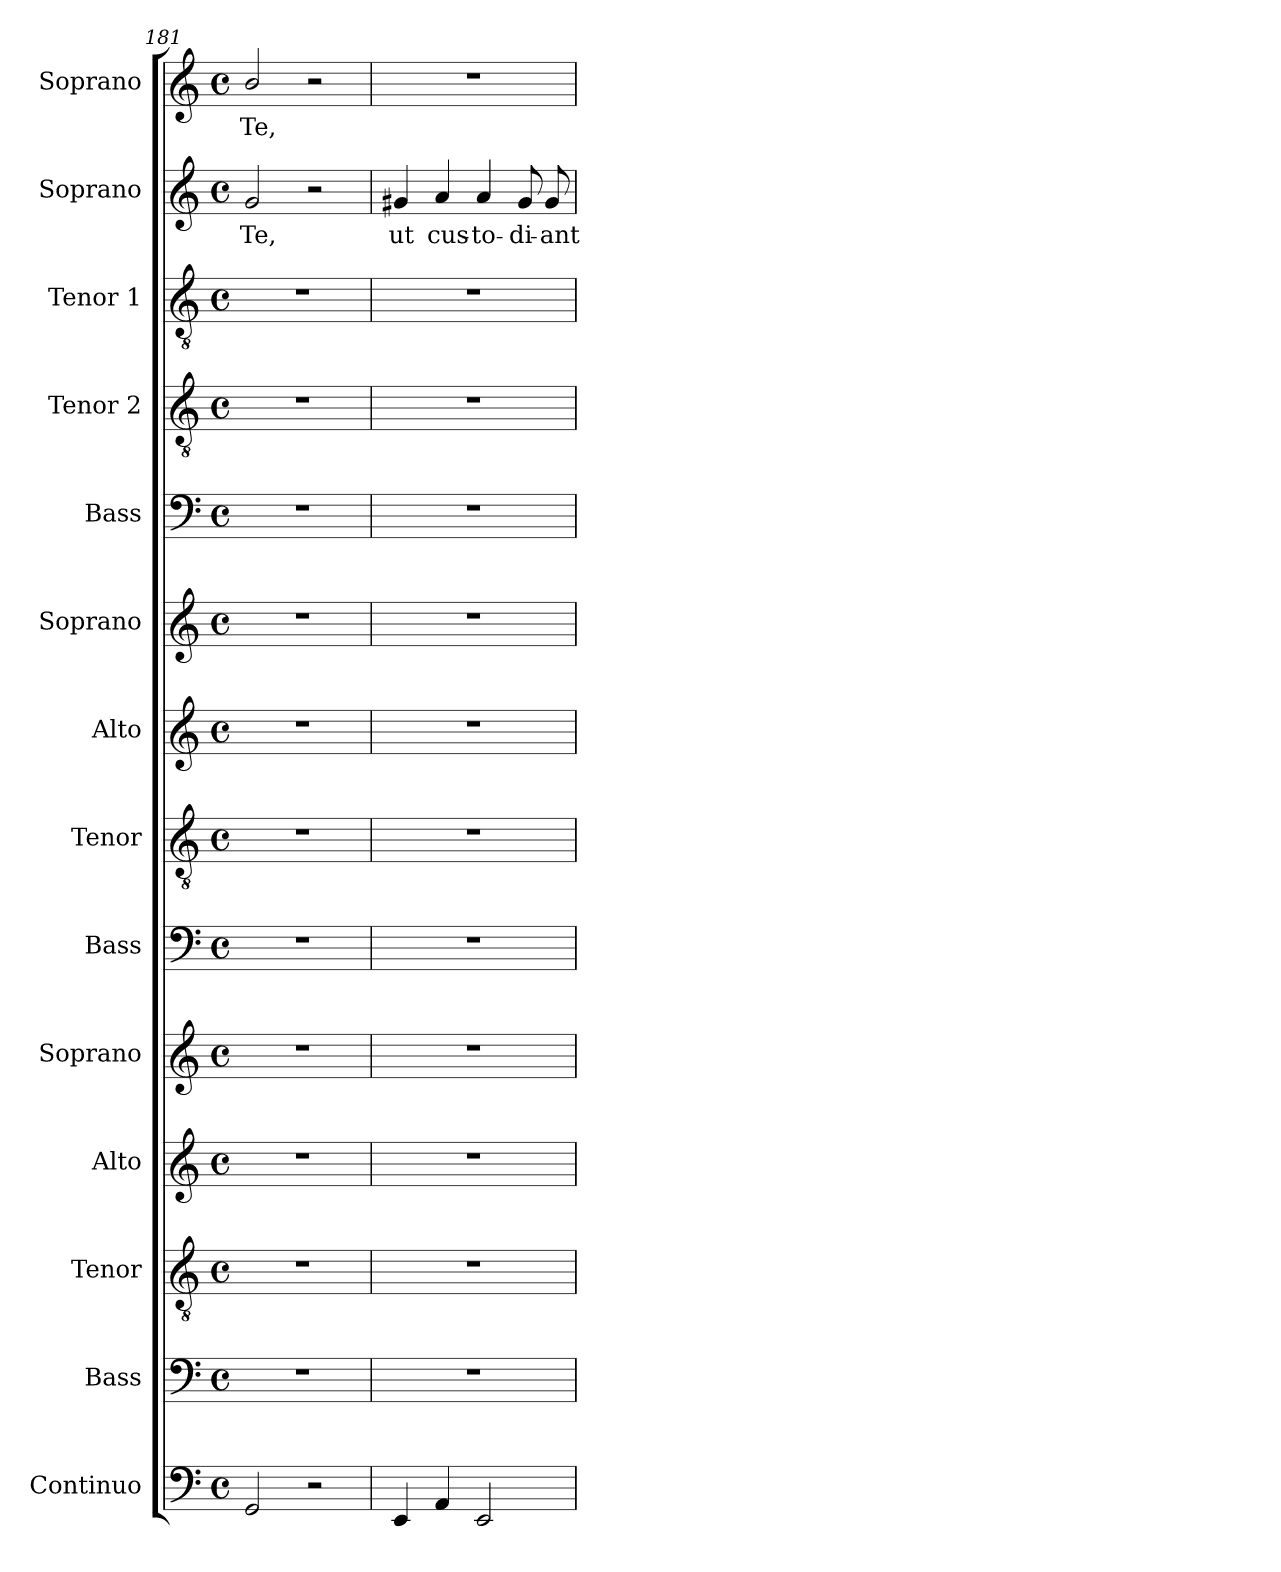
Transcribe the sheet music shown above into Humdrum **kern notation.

**kern	**kern	**kern	**kern	**kern	**kern	**kern	**kern	**kern	**kern	**kern	**kern	**kern	**text	**kern	**text
*part14	*part13	*part12	*part11	*part10	*part9	*part8	*part7	*part6	*part5	*part4	*part3	*part2	*part2	*part1	*part1
*staff14	*staff13	*staff12	*staff11	*staff10	*staff9	*staff8	*staff7	*staff6	*staff5	*staff4	*staff3	*staff2	*staff2	*staff1	*staff1
*I"Continuo	*I"Bass	*I"Tenor	*I"Alto	*I"Soprano	*I"Bass	*I"Tenor	*I"Alto	*I"Soprano	*I"Bass	*I"Tenor 2	*I"Tenor 1	*I"Soprano	*	*I"Soprano	*
*I'Cont.	*I'B.	*I'T.	*I'A.	*I'S.	*I'B.	*I'T.	*I'A.	*I'S.	*I'B.	*I'T2.	*I'T1.	*I'S.	*	*I'S.	*
*clefF4	*clefF4	*clefGv2	*clefG2	*clefG2	*clefF4	*clefGv2	*clefG2	*clefG2	*clefF4	*clefGv2	*clefGv2	*clefG2	*	*clefG2	*
*	*	*ITrd7c12	*	*	*	*ITrd7c12	*	*	*	*ITrd7c12	*ITrd7c12	*	*	*	*
*k[]	*k[]	*k[]	*k[]	*k[]	*k[]	*k[]	*k[]	*k[]	*k[]	*k[]	*k[]	*k[]	*	*k[]	*
*C:	*C:	*C:	*C:	*C:	*C:	*C:	*C:	*C:	*C:	*C:	*C:	*C:	*	*C:	*
*M4/4	*M4/4	*M4/4	*M4/4	*M4/4	*M4/4	*M4/4	*M4/4	*M4/4	*M4/4	*M4/4	*M4/4	*M4/4	*	*M4/4	*
*met(c)	*met(c)	*met(c)	*met(c)	*met(c)	*met(c)	*met(c)	*met(c)	*met(c)	*met(c)	*met(c)	*met(c)	*met(c)	*	*met(c)	*
=181	=181	=181	=181	=181	=181	=181	=181	=181	=181	=181	=181	=181	=181	=181	=181
!	!	!	!	!	!	!	!	!	!	!	!	!	!LO:LY:b:color=#000000	!	!
!	!	!	!	!	!	!	!	!	!	!	!	!	!	!	!LO:LY:b:color=#000000
2GGi/	1r	1r	1r	1r	1r	1r	1r	1r	1r	1r	1r	2gi/	Te,	2bi/	Te,
2r	.	.	.	.	.	.	.	.	.	.	.	2r	.	2r	.
=182	=182	=182	=182	=182	=182	=182	=182	=182	=182	=182	=182	=182	=182	=182	=182
!	!	!	!	!	!	!	!	!	!	!	!	!	!LO:LY:b:color=#000000	!	!
4EEi/	1r	1r	1r	1r	1r	1r	1r	1r	1r	1r	1r	4g#Xi/	ut	1r	.
!	!	!	!	!	!	!	!	!	!	!	!	!	!LO:LY:b:color=#000000	!	!
4AAi/	.	.	.	.	.	.	.	.	.	.	.	4ai/	cus-	.	.
!	!	!	!	!	!	!	!	!	!	!	!	!	!LO:LY:b:color=#000000	!	!
2EEi/	.	.	.	.	.	.	.	.	.	.	.	4ai/	-to-	.	.
!	!	!	!	!	!	!	!	!	!	!	!	!	!LO:LY:b:color=#000000	!	!
.	.	.	.	.	.	.	.	.	.	.	.	8g#i/	-di-	.	.
!	!	!	!	!	!	!	!	!	!	!	!	!	!LO:LY:b:color=#000000	!	!
.	.	.	.	.	.	.	.	.	.	.	.	8g#i/	-ant	.	.
=	=	=	=	=	=	=	=	=	=	=	=	=	=	=	=
*-	*-	*-	*-	*-	*-	*-	*-	*-	*-	*-	*-	*-	*-	*-	*-
